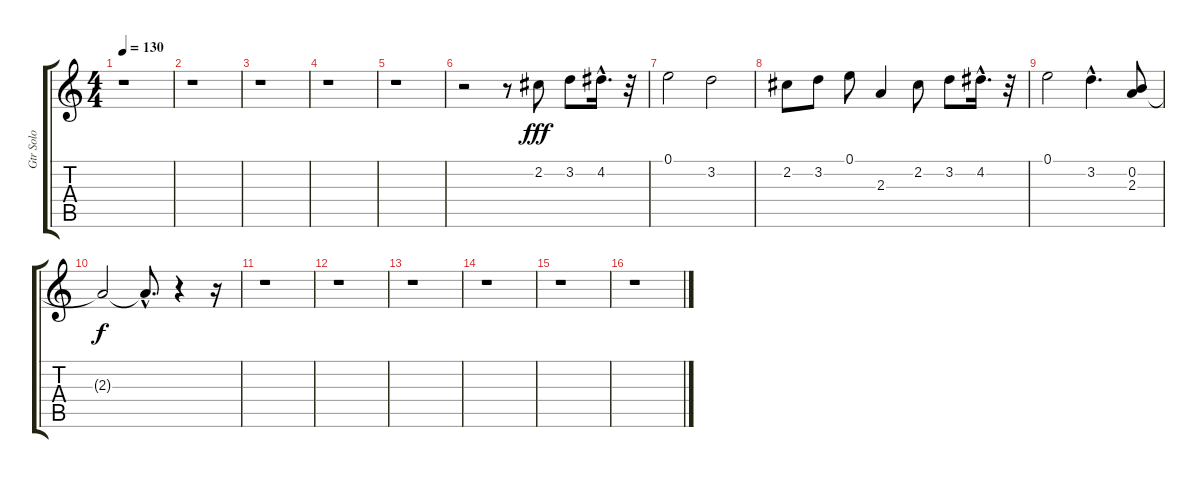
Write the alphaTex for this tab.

\track ("Gtr Solo" "Gtr Solo") {instrument overdrivenguitar}
\staff {score tabs}
\tuning (E4 B3 G3 D3 A2 E2) {hide}
\ts (4 4)
\tempo 130
\clef g2
\ks c
r.1{dy fff instrument overdrivenguitar} |
r.1 |
r.1 |
r.1 |
r.1 |
r.2 r.8 2.2.8 3.2.8 4.2{hac}.16{d} r.32 |
0.1.2 3.2.2 |
2.2.8 3.2.8 0.1.8 2.3.4 2.2.8 3.2.8 4.2{hac}.16{d} r.32 |
0.1.2 3.2{hac}.4{d} (0.2 2.3).8 |
2.3{t}.2{dy f} 2.3{hac t}.8{d} r.4 r.16 |
r.1 |
r.1 |
r.1 |
r.1 |
r.1 |
r.1
